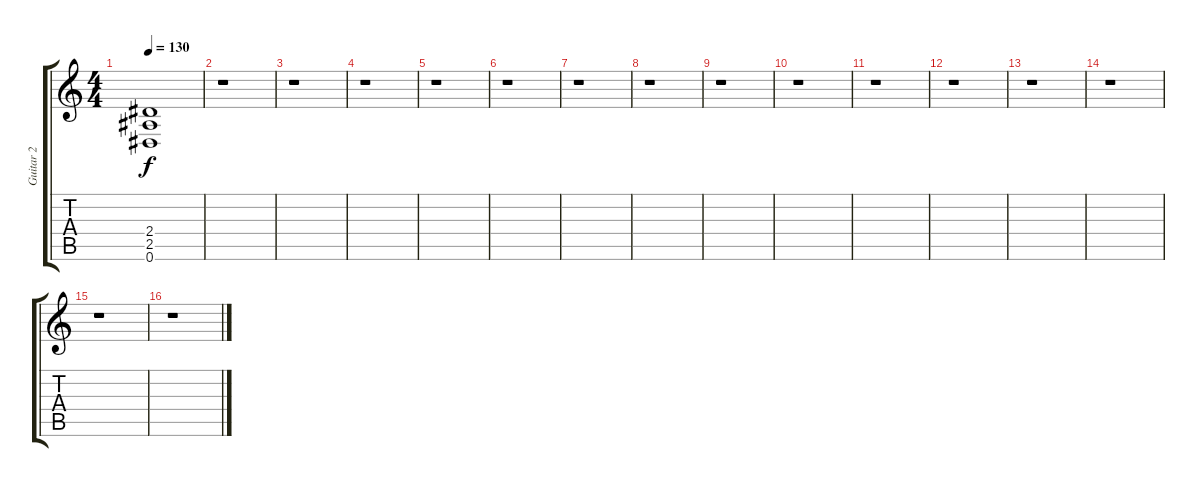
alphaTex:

\track ("Guitar 2" "Guitar 2") {instrument distortionguitar}
\staff {score tabs}
\tuning (Eb4 Bb3 Gb3 Db3 Ab2 Eb2) {hide}
\ts (4 4)
\tempo 130
\clef g2
\ks c
(2.4{t} 2.5{t} 0.6{t}).1{dy f} |
r.1 |
r.1 |
r.1 |
r.1 |
r.1 |
r.1 |
r.1 |
r.1 |
r.1 |
r.1 |
r.1 |
r.1 |
r.1 |
r.1 |
r.1
